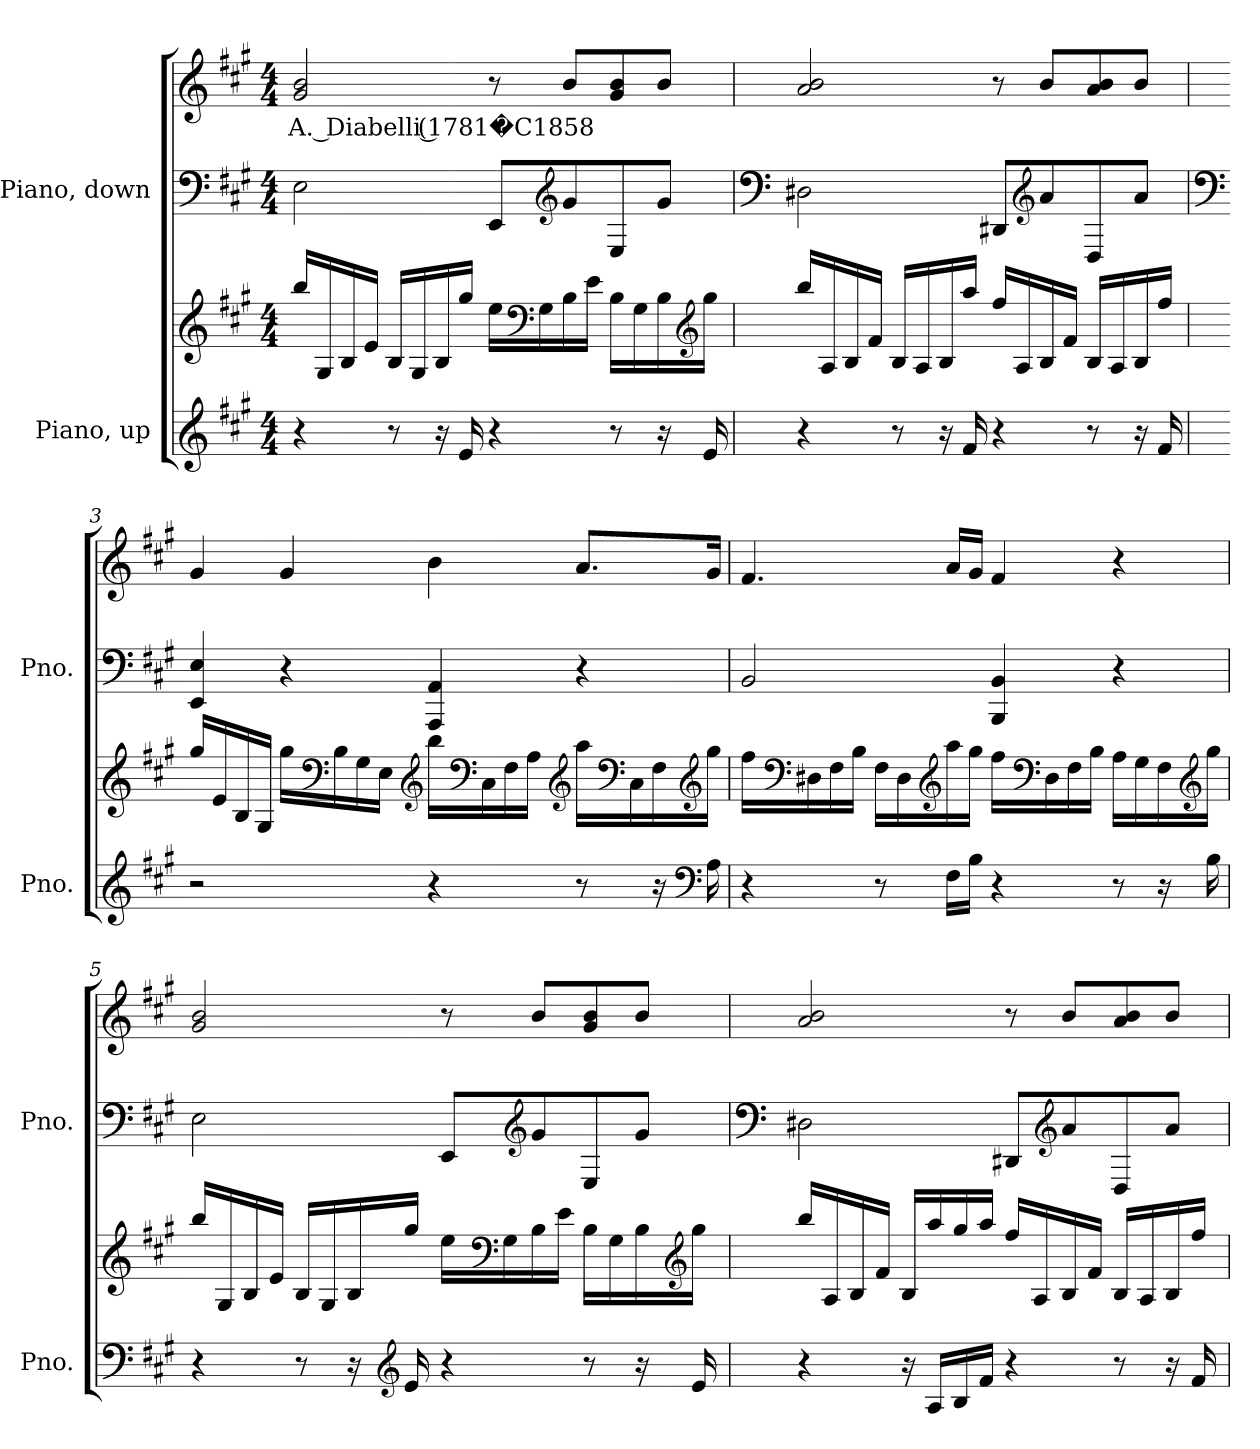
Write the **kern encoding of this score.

**kern	**kern	**kern	**kern	**text
*part2	*part2	*part1	*part1	*part1
*staff4	*staff3	*staff2	*staff1	*staff1
*I"Piano, up	*	*I"Piano, down	*	*
*I'Pno.	*	*I'Pno.	*	*
*clefG2	*clefG2	*clefF4	*clefG2	*
*k[f#c#g#]	*k[f#c#g#]	*k[f#c#g#]	*k[f#c#g#]	*
*M4/4	*M4/4	*M4/4	*M4/4	*
*MM70	*MM70	*MM70	*MM70	*
=1	=1	=1	=1	=1
!	!	!	!	!LO:LY:b
4r	16bb/LL	2E\	2g#/ 2b/	A. Diabelli (1781�C1858
.	16G#/	.	.	.
.	16B/	.	.	.
.	16e/JJ	.	.	.
8r	16B/LL	.	.	.
.	16G#/	.	.	.
16r	16B/	.	.	.
16e/	16gg#/JJ	.	.	.
4r	16ee\LL	8EE/L	8r	.
*	*clefF4	*	*	*
.	16G#\	.	.	.
*	*	*clefG2	*	*
.	16B\	8g#/	8b/L	.
.	16e\JJ	.	.	.
8r	16B\LL	8E/	8g#/ 8b/	.
.	16G#\	.	.	.
16r	16B\	8g#/J	8b/J	.
*	*clefG2	*	*	*
16e/	16gg#\JJ	.	.	.
!!LO:LB:g=z
=2	=2	=2	=2	=2
*	*	*clefF4	*	*
4r	16bb/LL	2D#X\	2a/ 2b/	.
.	16A/	.	.	.
.	16B/	.	.	.
.	16f#/JJ	.	.	.
8r	16B/LL	.	.	.
.	16A/	.	.	.
16r	16B/	.	.	.
16f#/	16aa/JJ	.	.	.
4r	16ff#/LL	8DD#X/L	8r	.
.	16A/	.	.	.
*	*	*clefG2	*	*
.	16B/	8a/	8b/L	.
.	16f#/JJ	.	.	.
8r	16B/LL	8D#/	8a/ 8b/	.
.	16A/	.	.	.
16r	16B/	8a/J	8b/J	.
16f#/	16ff#/JJ	.	.	.
!!LO:LB:g=z
=3	=3	=3	=3	=3
*	*	*clefF4	*	*
2r	16gg#/LL	4EE/ 4E/	4g#/	.
.	16e/	.	.	.
.	16B/	.	.	.
.	16G#/JJ	.	.	.
.	16gg#\LL	4r	4g#/	.
*	*clefF4	*	*	*
.	16B\	.	.	.
.	16G#\	.	.	.
.	16E\JJ	.	.	.
*	*clefG2	*	*	*
4r	16bb\LL	4AAA/ 4AA/	4b\	.
*	*clefF4	*	*	*
.	16C#\	.	.	.
.	16F#\	.	.	.
.	16A\JJ	.	.	.
*	*clefG2	*	*	*
8r	16aa\LL	4r	8.a/L	.
*	*clefF4	*	*	*
.	16C#\	.	.	.
16r	16F#\	.	.	.
*clefF4	*clefG2	*	*	*
16A\	16gg#\JJ	.	16g#/Jk	.
!!LO:PB:g=z
=4	=4	=4	=4	=4
4r	16ff#\LL	2BB/	4.f#/	.
*	*clefF4	*	*	*
.	16D#X\	.	.	.
.	16F#\	.	.	.
.	16B\JJ	.	.	.
8r	16F#\LL	.	.	.
.	16D#\	.	.	.
*	*clefG2	*	*	*
16F#\LL	16aa\	.	16a/LL	.
16B\JJ	16gg#\JJ	.	16g#/JJ	.
4r	16ff#\LL	4BBB/ 4BB/	4f#/	.
*	*clefF4	*	*	*
.	16D#\	.	.	.
.	16F#\	.	.	.
.	16B\JJ	.	.	.
8r	16A\LL	4r	4r	.
.	16G#\	.	.	.
16r	16F#\	.	.	.
*	*clefG2	*	*	*
16B\	16gg#\JJ	.	.	.
!!LO:LB:g=z
=5	=5	=5	=5	=5
4r	16bb/LL	2E\	2g#/ 2b/	.
.	16G#/	.	.	.
.	16B/	.	.	.
.	16e/JJ	.	.	.
8r	16B/LL	.	.	.
.	16G#/	.	.	.
16r	16B/	.	.	.
*clefG2	*	*	*	*
16e/	16gg#/JJ	.	.	.
4r	16ee\LL	8EE/L	8r	.
*	*clefF4	*	*	*
.	16G#\	.	.	.
*	*	*clefG2	*	*
.	16B\	8g#/	8b/L	.
.	16e\JJ	.	.	.
8r	16B\LL	8E/	8g#/ 8b/	.
.	16G#\	.	.	.
16r	16B\	8g#/J	8b/J	.
*	*clefG2	*	*	*
16e/	16gg#\JJ	.	.	.
!!LO:LB:g=z
=6	=6	=6	=6	=6
*	*	*clefF4	*	*
4r	16bb/LL	2D#X\	2a/ 2b/	.
.	16A/	.	.	.
.	16B/	.	.	.
.	16f#/JJ	.	.	.
16r	16B/LL	.	.	.
16A/LL	16aa/	.	.	.
16B/	16gg#/	.	.	.
16f#/JJ	16aa/JJ	.	.	.
4r	16ff#/LL	8DD#X/L	8r	.
.	16A/	.	.	.
*	*	*clefG2	*	*
.	16B/	8a/	8b/L	.
.	16f#/JJ	.	.	.
8r	16B/LL	8D#/	8a/ 8b/	.
.	16A/	.	.	.
16r	16B/	8a/J	8b/J	.
16f#/	16ff#/JJ	.	.	.
=	=	=	=	=
*-	*-	*-	*-	*-
